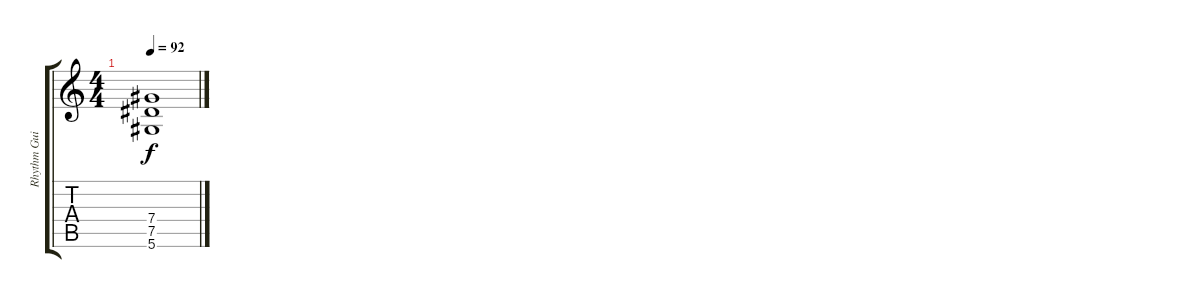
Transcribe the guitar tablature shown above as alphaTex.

\track ("Rhythm Guitar" "Rhythm Gui") {instrument distortionguitar}
\staff {score tabs}
\tuning (Eb4 Bb3 Gb3 Db3 Ab2 Eb2) {hide}
\ts (4 4)
\tempo 92
\clef g2
\ks c
(7.4 7.5 5.6).1{dy f volume 0}
